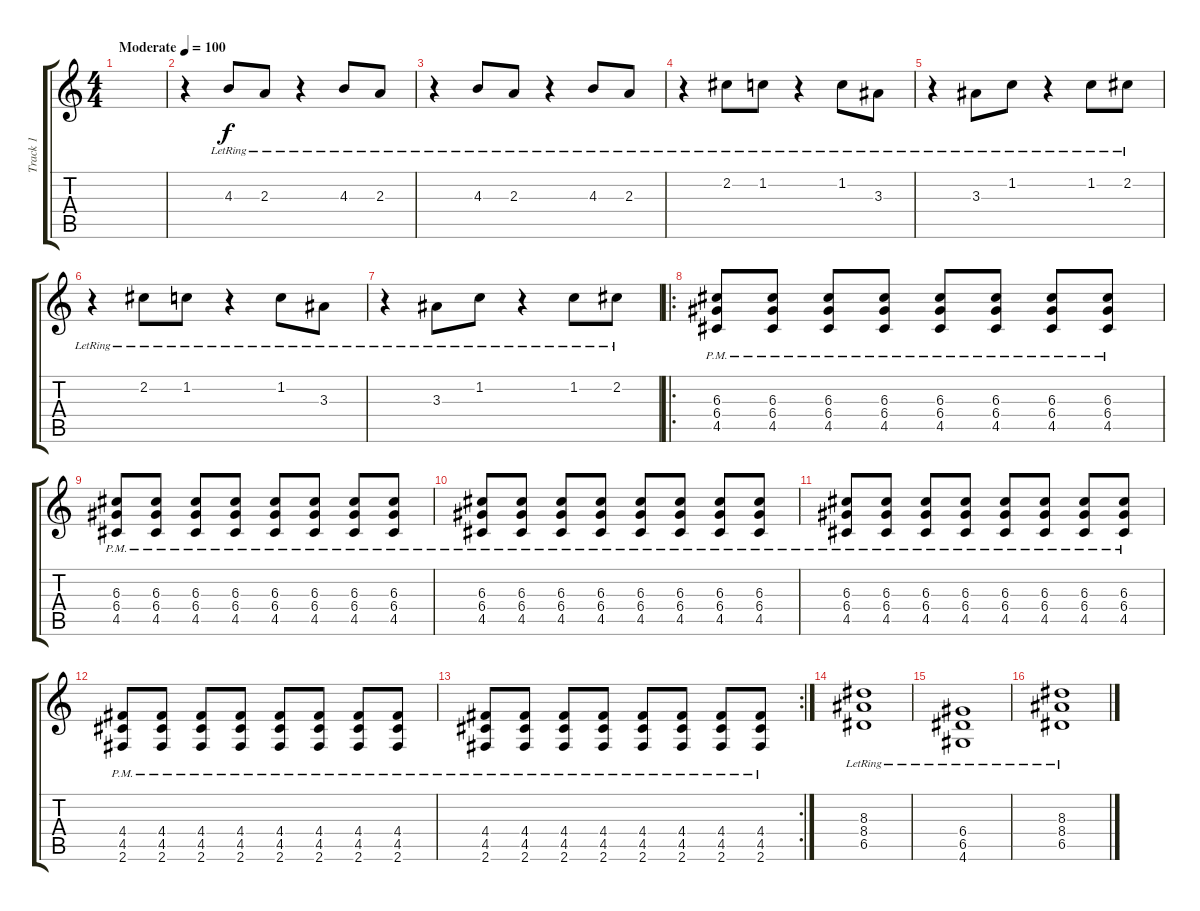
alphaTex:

\track ("Track 1" "Track 1") {instrument acousticguitarsteel}
\staff {score tabs}
\tuning (E4 B3 G3 D3 A2 E2) {hide}
\ts (4 4)
\tempo (100 "Moderate")
\clef g2
\ks c
|
r.4 4.3{lr}.8 2.3{lr}.8 r.4 4.3{lr}.8 2.3{lr}.8 |
r.4 4.3{lr}.8 2.3{lr}.8 r.4 4.3{lr}.8 2.3{lr}.8 |
r.4 2.2{lr}.8 1.2{lr}.8 r.4 1.2{lr}.8 3.3{lr}.8 |
r.4 3.3{lr}.8 1.2{lr}.8 r.4 1.2{lr}.8 2.2{lr}.8 |
r.4 2.2{lr}.8 1.2{lr}.8 r.4 1.2{lr}.8 3.3{lr}.8 |
r.4 3.3{lr}.8 1.2{lr}.8 r.4 1.2{lr}.8 2.2{lr}.8 |
\ro
(6.3{pm} 6.4{pm} 4.5{pm}).8 (6.3{pm} 6.4{pm} 4.5{pm}).8 (6.3{pm} 6.4{pm} 4.5{pm}).8 (6.3{pm} 6.4{pm} 4.5{pm}).8 (6.3{pm} 6.4{pm} 4.5{pm}).8 (6.3{pm} 6.4{pm} 4.5{pm}).8 (6.3{pm} 6.4{pm} 4.5{pm}).8 (6.3{pm} 6.4{pm} 4.5{pm}).8 |
(6.3{pm} 6.4{pm} 4.5{pm}).8 (6.3{pm} 6.4{pm} 4.5{pm}).8 (6.3{pm} 6.4{pm} 4.5{pm}).8 (6.3{pm} 6.4{pm} 4.5{pm}).8 (6.3{pm} 6.4{pm} 4.5{pm}).8 (6.3{pm} 6.4{pm} 4.5{pm}).8 (6.3{pm} 6.4{pm} 4.5{pm}).8 (6.3{pm} 6.4{pm} 4.5{pm}).8 |
(6.3{pm} 6.4{pm} 4.5{pm}).8 (6.3{pm} 6.4{pm} 4.5{pm}).8 (6.3{pm} 6.4{pm} 4.5{pm}).8 (6.3{pm} 6.4{pm} 4.5{pm}).8 (6.3{pm} 6.4{pm} 4.5{pm}).8 (6.3{pm} 6.4{pm} 4.5{pm}).8 (6.3{pm} 6.4{pm} 4.5{pm}).8 (6.3{pm} 6.4{pm} 4.5{pm}).8 |
(6.3{pm} 6.4{pm} 4.5{pm}).8 (6.3{pm} 6.4{pm} 4.5{pm}).8 (6.3{pm} 6.4{pm} 4.5{pm}).8 (6.3{pm} 6.4{pm} 4.5{pm}).8 (6.3{pm} 6.4{pm} 4.5{pm}).8 (6.3{pm} 6.4{pm} 4.5{pm}).8 (6.3{pm} 6.4{pm} 4.5{pm}).8 (6.3{pm} 6.4{pm} 4.5{pm}).8 |
(4.4{pm} 4.5{pm} 2.6{pm}).8 (4.4{pm} 4.5{pm} 2.6{pm}).8 (4.4{pm} 4.5{pm} 2.6{pm}).8 (4.4{pm} 4.5{pm} 2.6{pm}).8 (4.4{pm} 4.5{pm} 2.6{pm}).8 (4.4{pm} 4.5{pm} 2.6{pm}).8 (4.4{pm} 4.5{pm} 2.6{pm}).8 (4.4{pm} 4.5{pm} 2.6{pm}).8 |
\rc 2
(4.4{pm} 4.5{pm} 2.6{pm}).8 (4.4{pm} 4.5{pm} 2.6{pm}).8 (4.4{pm} 4.5{pm} 2.6{pm}).8 (4.4{pm} 4.5{pm} 2.6{pm}).8 (4.4{pm} 4.5{pm} 2.6{pm}).8 (4.4{pm} 4.5{pm} 2.6{pm}).8 (4.4{pm} 4.5{pm} 2.6{pm}).8 (4.4{pm} 4.5{pm} 2.6{pm}).8 |
(8.3{lr} 8.4{lr} 6.5{lr}).1 |
(6.4{lr} 6.5{lr} 4.6{lr}).1 |
(8.3{lr} 8.4{lr} 6.5{lr}).1
